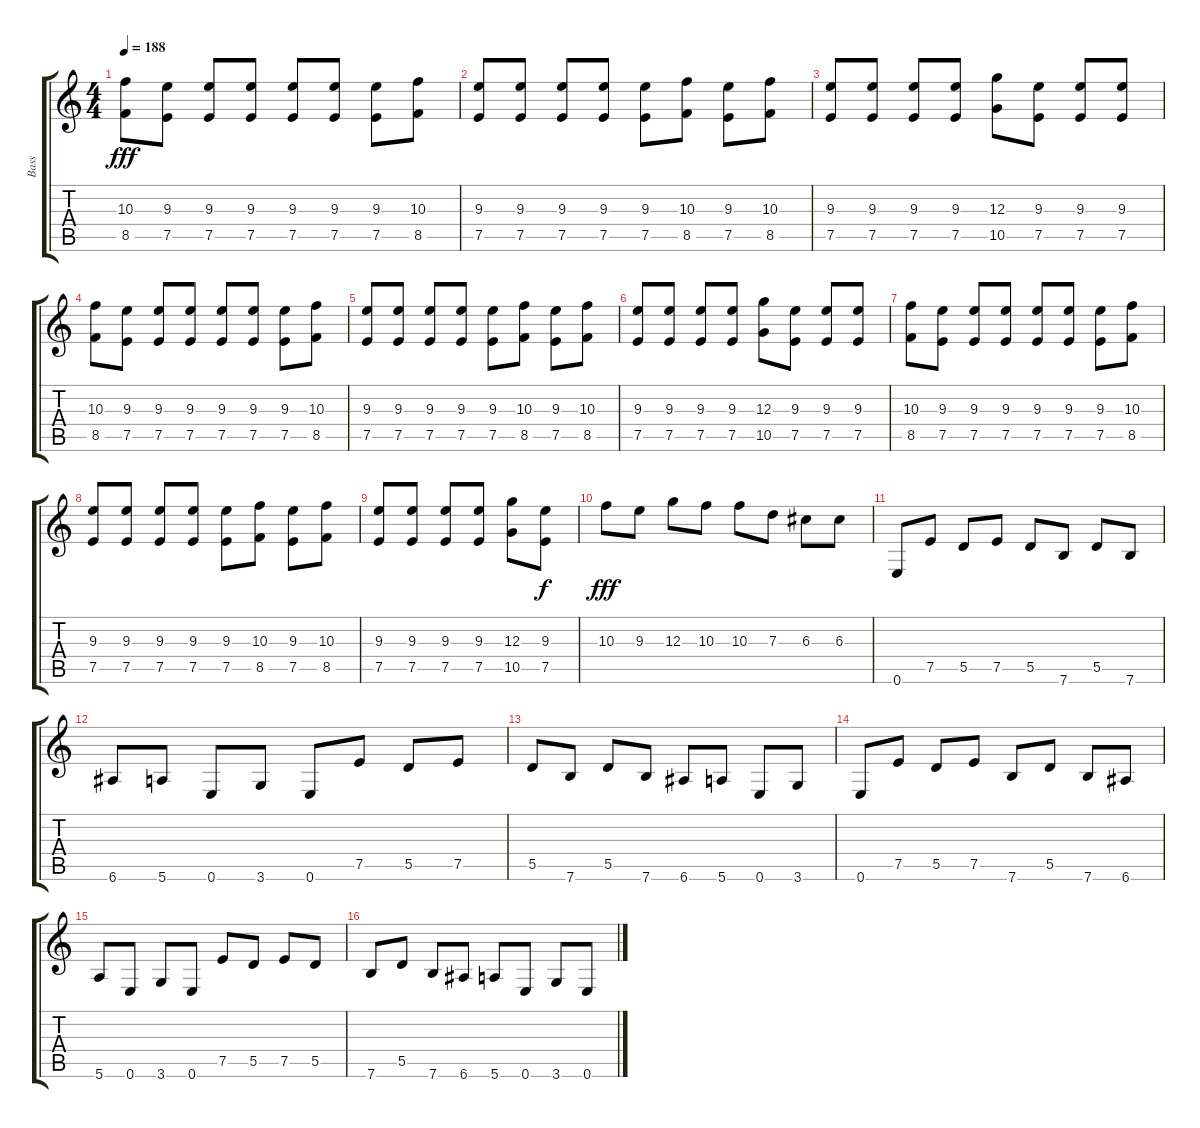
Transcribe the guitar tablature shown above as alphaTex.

\track ("Bass" "Bass") {instrument fretlessbass}
\staff {score tabs}
\tuning (E4 B3 G3 D3 A2 E2) {hide}
\ts (4 4)
\tempo 188
\clef g2
\ks c
(10.3 8.5).8{dy fff} (9.3 7.5).8 (9.3 7.5).8 (9.3 7.5).8 (9.3 7.5).8 (9.3 7.5).8 (9.3 7.5).8 (10.3 8.5).8 |
(9.3 7.5).8 (9.3 7.5).8 (9.3 7.5).8 (9.3 7.5).8 (9.3 7.5).8 (10.3 8.5).8 (9.3 7.5).8 (10.3 8.5).8 |
(9.3 7.5).8 (9.3 7.5).8 (9.3 7.5).8 (9.3 7.5).8 (12.3 10.5).8 (9.3 7.5).8 (9.3 7.5).8 (9.3 7.5).8 |
(10.3 8.5).8 (9.3 7.5).8 (9.3 7.5).8 (9.3 7.5).8 (9.3 7.5).8 (9.3 7.5).8 (9.3 7.5).8 (10.3 8.5).8 |
(9.3 7.5).8 (9.3 7.5).8 (9.3 7.5).8 (9.3 7.5).8 (9.3 7.5).8 (10.3 8.5).8 (9.3 7.5).8 (10.3 8.5).8 |
(9.3 7.5).8 (9.3 7.5).8 (9.3 7.5).8 (9.3 7.5).8 (12.3 10.5).8 (9.3 7.5).8 (9.3 7.5).8 (9.3 7.5).8 |
(10.3 8.5).8 (9.3 7.5).8 (9.3 7.5).8 (9.3 7.5).8 (9.3 7.5).8 (9.3 7.5).8 (9.3 7.5).8 (10.3 8.5).8 |
(9.3 7.5).8 (9.3 7.5).8 (9.3 7.5).8 (9.3 7.5).8 (9.3 7.5).8 (10.3 8.5).8 (9.3 7.5).8 (10.3 8.5).8 |
(9.3 7.5).8 (9.3 7.5).8 (9.3 7.5).8 (9.3 7.5).8 (12.3 10.5).8 (9.3 7.5).8{dy f} |
10.3.8{dy fff} 9.3.8 12.3.8 10.3.8 10.3.8 7.3.8 6.3.8 6.3.8 |
0.6.8 7.5.8 5.5.8 7.5.8 5.5.8 7.6.8 5.5.8 7.6.8 |
6.6.8 5.6.8 0.6.8 3.6.8 0.6.8 7.5.8 5.5.8 7.5.8 |
5.5.8 7.6.8 5.5.8 7.6.8 6.6.8 5.6.8 0.6.8 3.6.8 |
0.6.8 7.5.8 5.5.8 7.5.8 7.6.8 5.5.8 7.6.8 6.6.8 |
5.6.8 0.6.8 3.6.8 0.6.8 7.5.8 5.5.8 7.5.8 5.5.8 |
7.6.8 5.5.8 7.6.8 6.6.8 5.6.8 0.6.8 3.6.8 0.6.8
